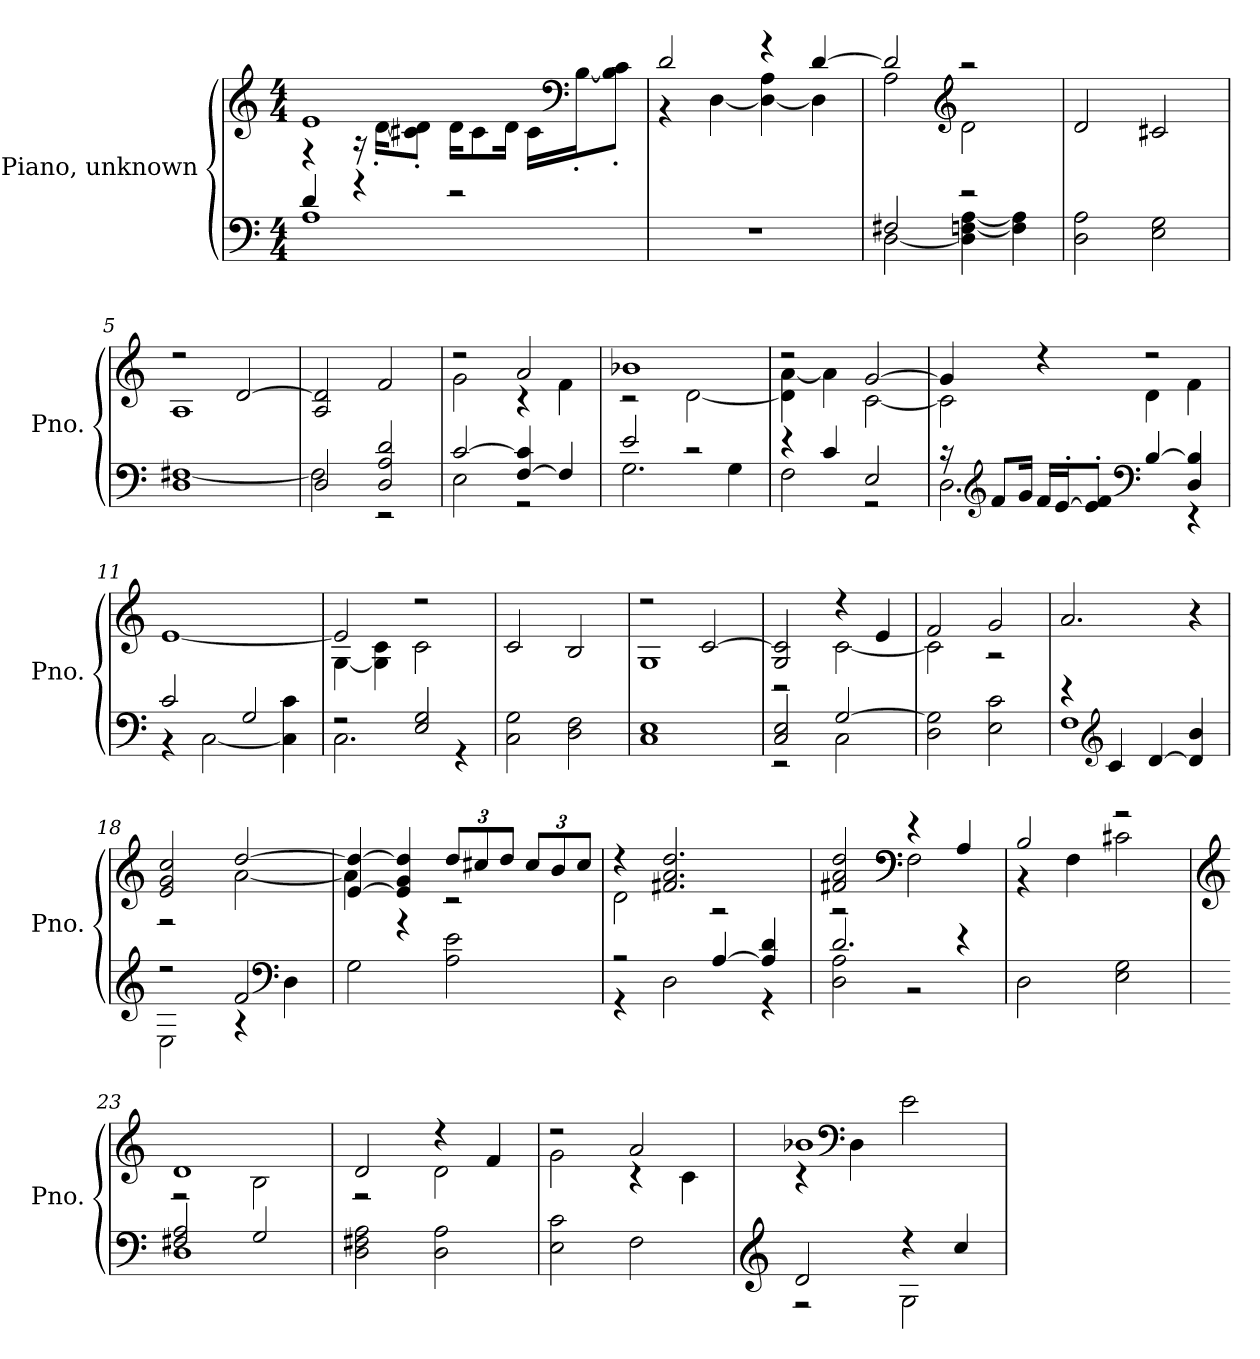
**kern	**kern
*part1	*part1
*staff2	*staff1
*I"Piano, unknown	*
*I'Pno.	*
*clefF4	*clefG2
*k[]	*k[]
*M4/4	*M4/4
*MM167	*MM167
=1	=1
*^	*^
4d/	1A	1e	4r
4r	.	.	16r
.	.	.	[16d'\KL
.	.	.	8c#X\' 8d\]'J
2r	.	.	16d\KL
.	.	.	8c#\
.	.	.	16d\Jk
.	.	.	16c#\LL
*	*	*clefF4	*
.	.	.	[16B'\J
.	.	.	8B\]' 8c#\'J
*v	*v	*	*
=2	=2	=2
1r	2d/	4r
.	.	[4D\
.	4r	4D\_ 4A\
.	[4d/	4D\]
=3	=3	=3
*^	*	*
2F#X/	[2D\	2d/]	2A\
*	*	*clefG2	*
2r	4D\] [4Fn\ [4A\	2r	2d\
.	4F\] 4A\]	.	.
*v	*v	*	*
*	*v	*v
=4	=4
2D\ 2A\	2d/
2E\ 2G\	2c#X/
=5	=5
*^	*^
1D	[1F#X	2r	1A
.	.	[2d/	.
*	*	*v	*v
=6	=6	=6
2D/	2F#\]	2A/ 2d/]
2D/ 2A/ 2d/	2r	2f/
!!LO:LB:g=z
=7	=7	=7
*	*	*^
[2c/	2E\	2r	2g\
[4F/ 4c/]	2r	2a/	4r
4F/]	.	.	4f\
=8	=8	=8	=8
2e/	2.G\	1b-X	2r
2r	.	.	[2d\
.	4G\	.	.
=9	=9	=9	=9
4r	2F\	2r	4d\] [4a\
4c/	.	.	4a\]
2E/	2r	[2g/	[2c\
=10	=10	=10	=10
16r	2.D\	4g/]	2c\]
*clefG2	*	*	*
8f/L	.	.	.
16g/Jk	.	.	.
16f/LL	.	4r	.
[16e'/J	.	.	.
8e/]' 8f/'J	.	.	.
*clefF4	*	*	*
[4B/	.	2r	4d\
4D/ 4B/]	4r	.	4f\
*	*	*v	*v
=11	=11	=11
2c/	4r	[1e
.	[2C\	.
2G/	.	.
.	4C\] 4c\	.
=12	=12	=12
*	*	*^
2r	2.C\	2e/]	[4G\
.	.	.	4G\] 4c\
2E/ 2G/	.	2r	2c\
.	4r	.	.
*v	*v	*	*
*	*v	*v
=13	=13
2C\ 2G\	2c/
2D\ 2F\	2B/
!!LO:LB:g=z
=14	=14
*	*^
1C 1E	2r	1G
.	[2c/	.
=15	=15	=15
*^	*	*
2C/ 2E/	2r	2G/ 2c/]	2r
[2G/	2C\	4r	[2c\
.	.	4e/	.
*v	*v	*	*
=16	=16	=16
2D\ 2G\]	2f/	2c\]
2E\ 2c\	2g/	2r
*	*v	*v
=17	=17
*^	*
4r	1F	2.a/
*clefG2	*	*
4c/	.	.
[4d/	.	.
4d/] 4b/	.	4r
=18	=18	=18
*	*	*^
2r	2E\	2e/ 2g/ 2cc/	2r
2f/	4r	[2dd/	[2a\
*clefF4	*	*	*
.	4D\	.	.
*v	*v	*	*
=19	=19	=19
2G\	[4e/ 4dd/_	4a\]
.	4e/] 4g/ 4dd/]	4r
*	*Xbrackettup	*
2A\ 2e\	12dd/L	2r
.	12cc#X/	.
.	12dd/J	.
.	12cc#/L	.
.	12b/	.
.	12cc#/J	.
=20	=20	=20
*^	*	*
2r	4r	4r	2d\
.	2D\	2.f#X/ 2.a/ 2.dd/	.
[4A/	.	.	2r
4A/] 4d/	4r	.	.
!!LO:LB:g=z	!!
=21	=21	=21	=21
2.d/	2D\ 2A\	2f#X/ 2a/ 2dd/	2r
*	*	*clefF4	*
.	2r	4r	2F\
4r	.	4A/	.
*v	*v	*	*
=22	=22	=22
2D\	2B/	4r
.	.	4F\
2E\ 2G\	2r	2c#X\
=23	=23	=23
*	*clefG2	*
*^	*	*
2F#X/ 2A/	1D	1d	2r
2G/	.	.	2B\
*v	*v	*	*
=24	=24	=24
2D\ 2F#X\ 2A\	2d/	2r
2D\ 2A\	4r	2d\
.	4f/	.
=25	=25	=25
2E\ 2c\	2r	2g\
2F\	2a/	4r
.	.	4c\
=26	=26	=26
*clefG2	*	*
*^	*	*
2d/	2r	1b-X	4r
*	*	*clefF4	*
.	.	.	4D\
4r	2G\	.	2e\
4cc/	.	.	.
*v	*v	*	*
*	*v	*v
=	=
*-	*-
